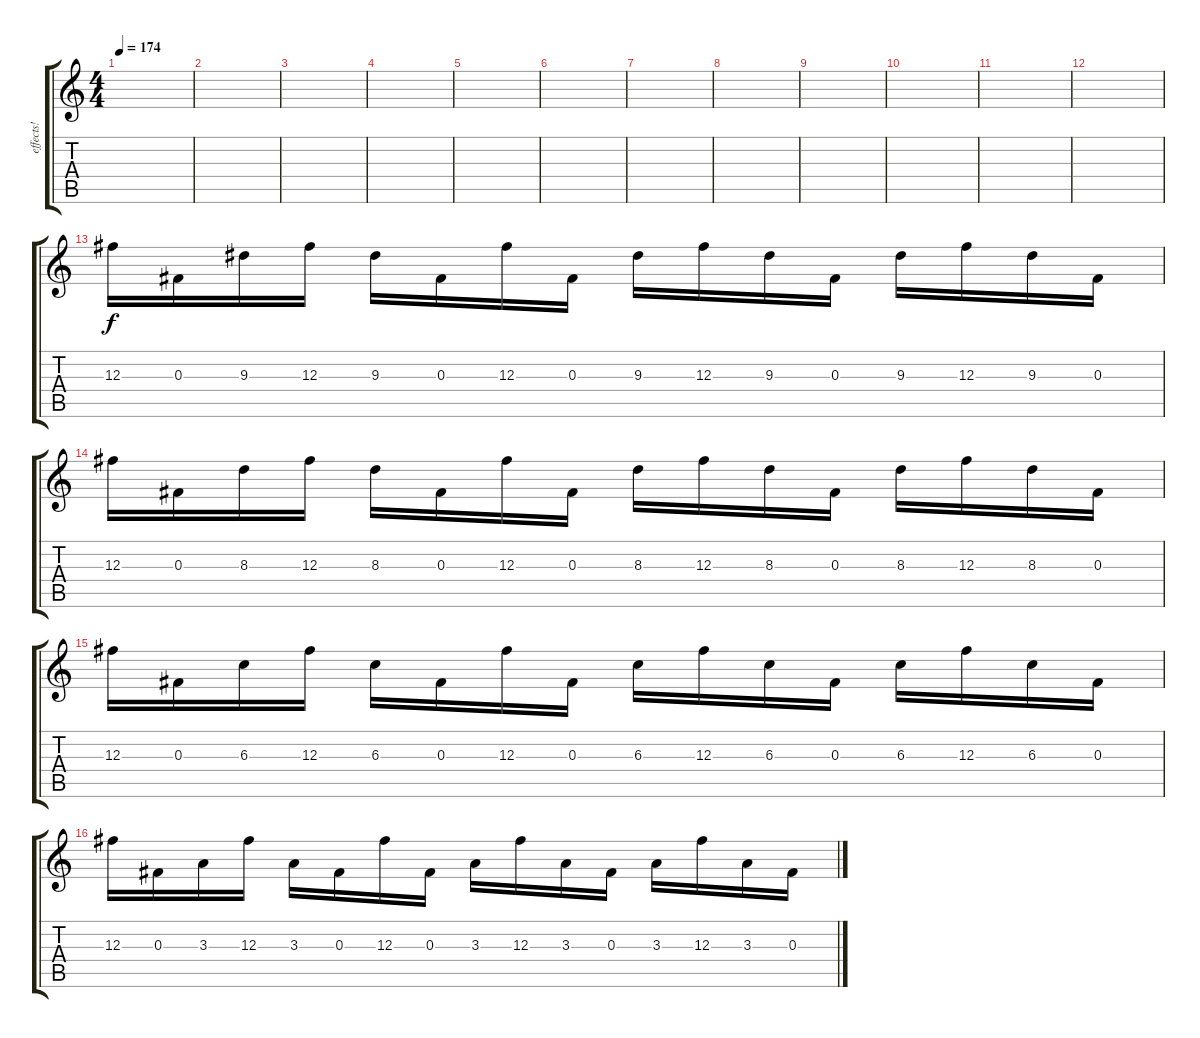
\track ("effects!" "effects!") {instrument overdrivenguitar}
\staff {score tabs}
\tuning (E4 B3 Gb3 D3 A2 E2) {hide}
\ts (4 4)
\tempo 174
\clef g2
\ks c
|
|
|
|
|
|
|
|
|
|
|
|
12.3.16 0.3.16 9.3.16 12.3.16 9.3.16 0.3.16 12.3.16 0.3.16 9.3.16 12.3.16 9.3.16 0.3.16 9.3.16 12.3.16 9.3.16 0.3.16 |
12.3.16 0.3.16 8.3.16 12.3.16 8.3.16 0.3.16 12.3.16 0.3.16 8.3.16 12.3.16 8.3.16 0.3.16 8.3.16 12.3.16 8.3.16 0.3.16 |
12.3.16 0.3.16 6.3.16 12.3.16 6.3.16 0.3.16 12.3.16 0.3.16 6.3.16 12.3.16 6.3.16 0.3.16 6.3.16 12.3.16 6.3.16 0.3.16 |
12.3.16 0.3.16 3.3.16 12.3.16 3.3.16 0.3.16 12.3.16 0.3.16 3.3.16 12.3.16 3.3.16 0.3.16 3.3.16 12.3.16 3.3.16 0.3.16
